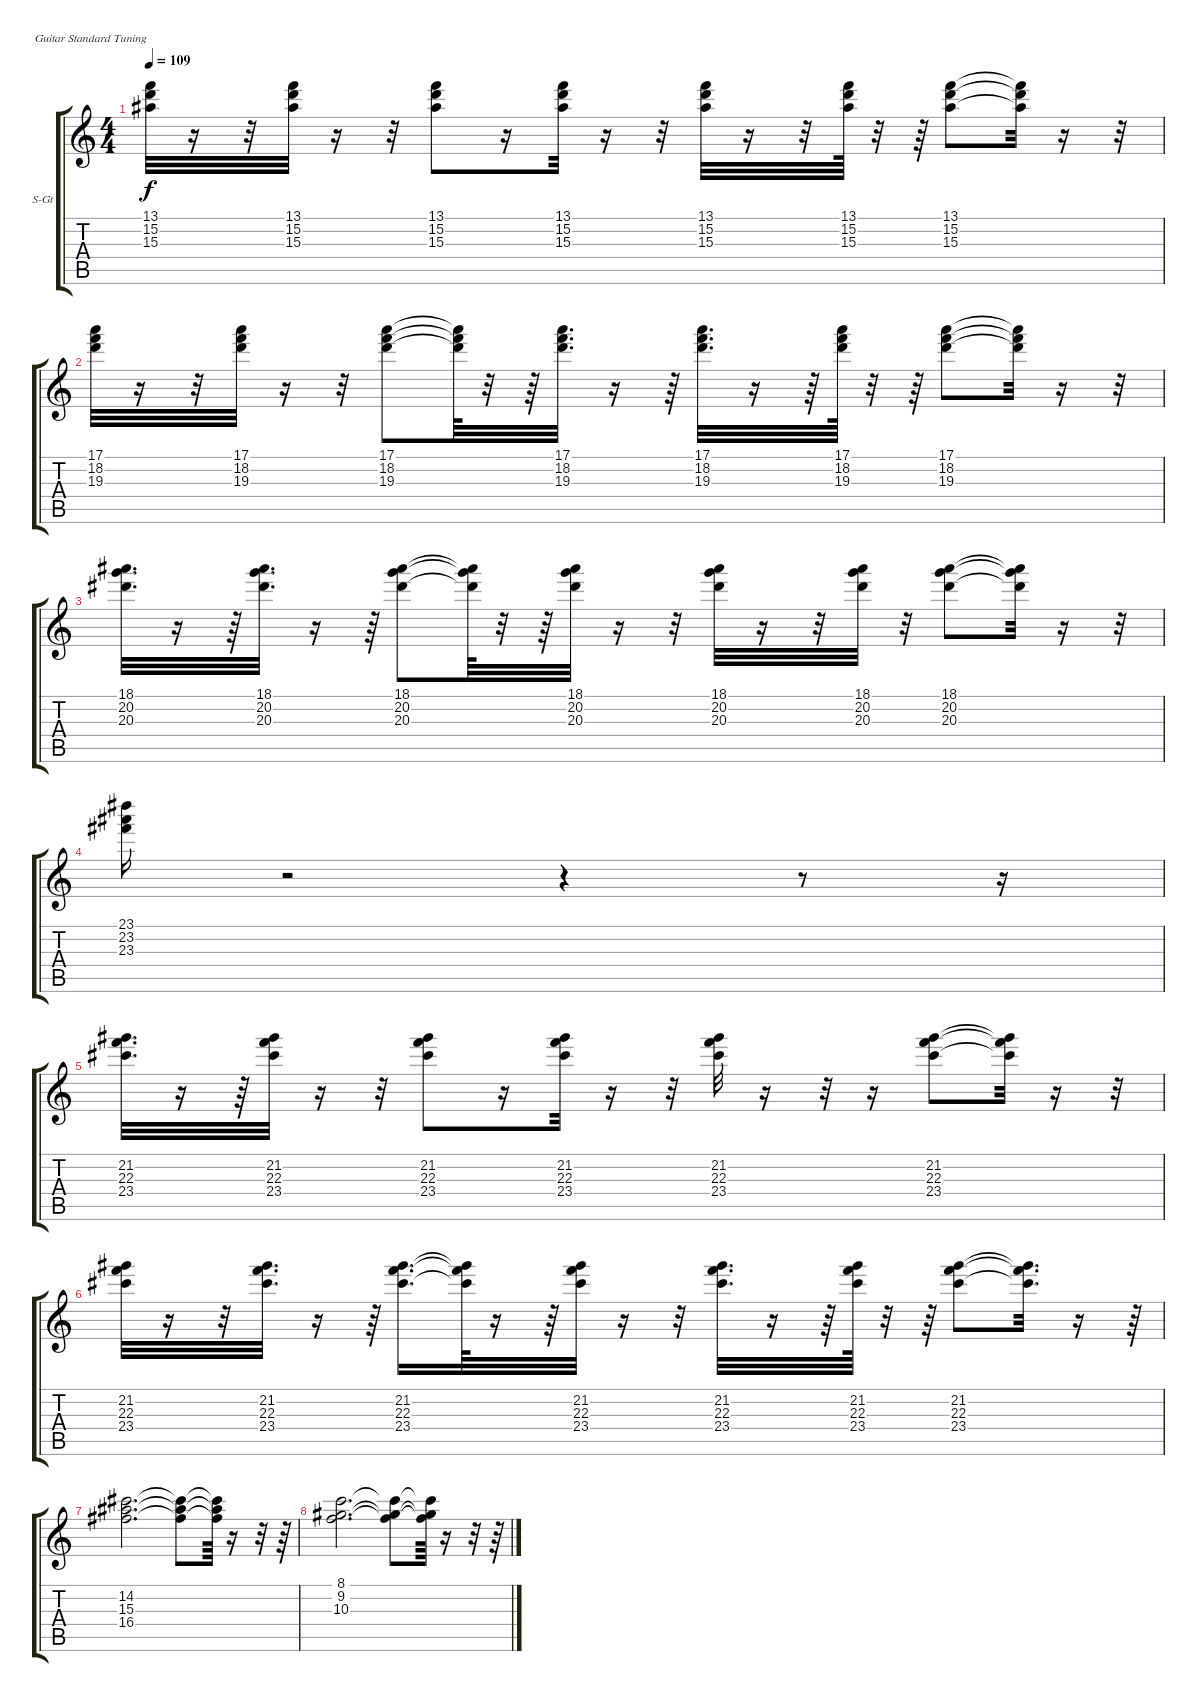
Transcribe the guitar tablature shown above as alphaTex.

\bracketExtendMode groupsimilarinstruments
\firstSystemTrackNameOrientation horizontal
\otherSystemsTrackNameOrientation horizontal
\track ("Organ " "S-Gt") {instrument acousticgrandpiano}
\staff {score tabs}
\tuning (E4 B3 G3 D3 A2 E2)
\displaytranspose 12
\ts (4 4)
\tempo 109
\clef g2
\ks c
(13.1 15.2 15.3).32{dy f} r.16 r.32 (13.1 15.2 15.3).32 r.16 r.32 (13.1 15.2 15.3).8 r.16 (13.1 15.2 15.3).32 r.16 r.32 (13.1 15.2 15.3).32 r.16 r.32 (13.1 15.2 15.3).64 r.32 r.64 (13.1 15.2 15.3).8 (13.1{t} 15.2{t} 15.3{t}).32 r.16 r.32 |
(17.1 18.2 19.3).32 r.16 r.32 (17.1 18.2 19.3).32 r.16 r.32 (17.1 18.2 19.3).8 (17.1{t} 18.2{t} 19.3{t}).64 r.32 r.64 (17.1 18.2 19.3).32{d} r.16 r.64 (17.1 18.2 19.3).32{d} r.16 r.64 (17.1 18.2 19.3).64 r.32 r.64 (17.1 18.2 19.3).8 (17.1{t} 18.2{t} 19.3{t}).32 r.16 r.32 |
(18.1 20.2 20.3).32{d} r.16 r.64 (18.1 20.2 20.3).32{d} r.16 r.64 (18.1 20.2 20.3).8 (18.1{t} 20.2{t} 20.3{t}).64 r.32 r.64 (18.1 20.2 20.3).32 r.16 r.32 (18.1 20.2 20.3).32 r.16 r.32 (18.1 20.2 20.3).32 r.32 (18.1 20.2 20.3).8 (18.1{t} 20.2{t} 20.3{t}).32 r.16 r.32 |
(23.1 23.2 23.3).16 r.2 r.4 r.8 r.16 |
(21.2 22.3 23.4).32{d} r.16 r.64 (21.2 22.3 23.4).32 r.16 r.32 (21.2 22.3 23.4).8 r.16 (21.2 22.3 23.4).32 r.16 r.32 (21.2 22.3 23.4).32 r.16 r.32 r.16 (21.2 22.3 23.4).8 (21.2{t} 22.3{t} 23.4{t}).32 r.16 r.32 |
(21.2 22.3 23.4).32 r.16 r.32 (21.2 22.3 23.4).32{d} r.16 r.64 (21.2 22.3 23.4).16{d} (21.2{t} 22.3{t} 23.4{t}).64 r.16 r.64 (21.2 22.3 23.4).32 r.16 r.32 (21.2 22.3 23.4).32{d} r.16 r.64 (21.2 22.3 23.4).64 r.32 r.64 (21.2 22.3 23.4).8 (21.2{t} 22.3{t} 23.4{t}).32{d} r.16 r.64 |
(14.2 15.3 16.4).2{d} (14.2{t} 15.3{t} 16.4{t}).8 (14.2{t} 15.3{t} 16.4{t}).64 r.16 r.32 r.64 |
(8.1 9.2 10.3).2{d} (8.1{t} 9.2{t} 10.3{t}).8 (8.1{t} 9.2{t} 10.3{t}).64 r.16 r.32 r.64
